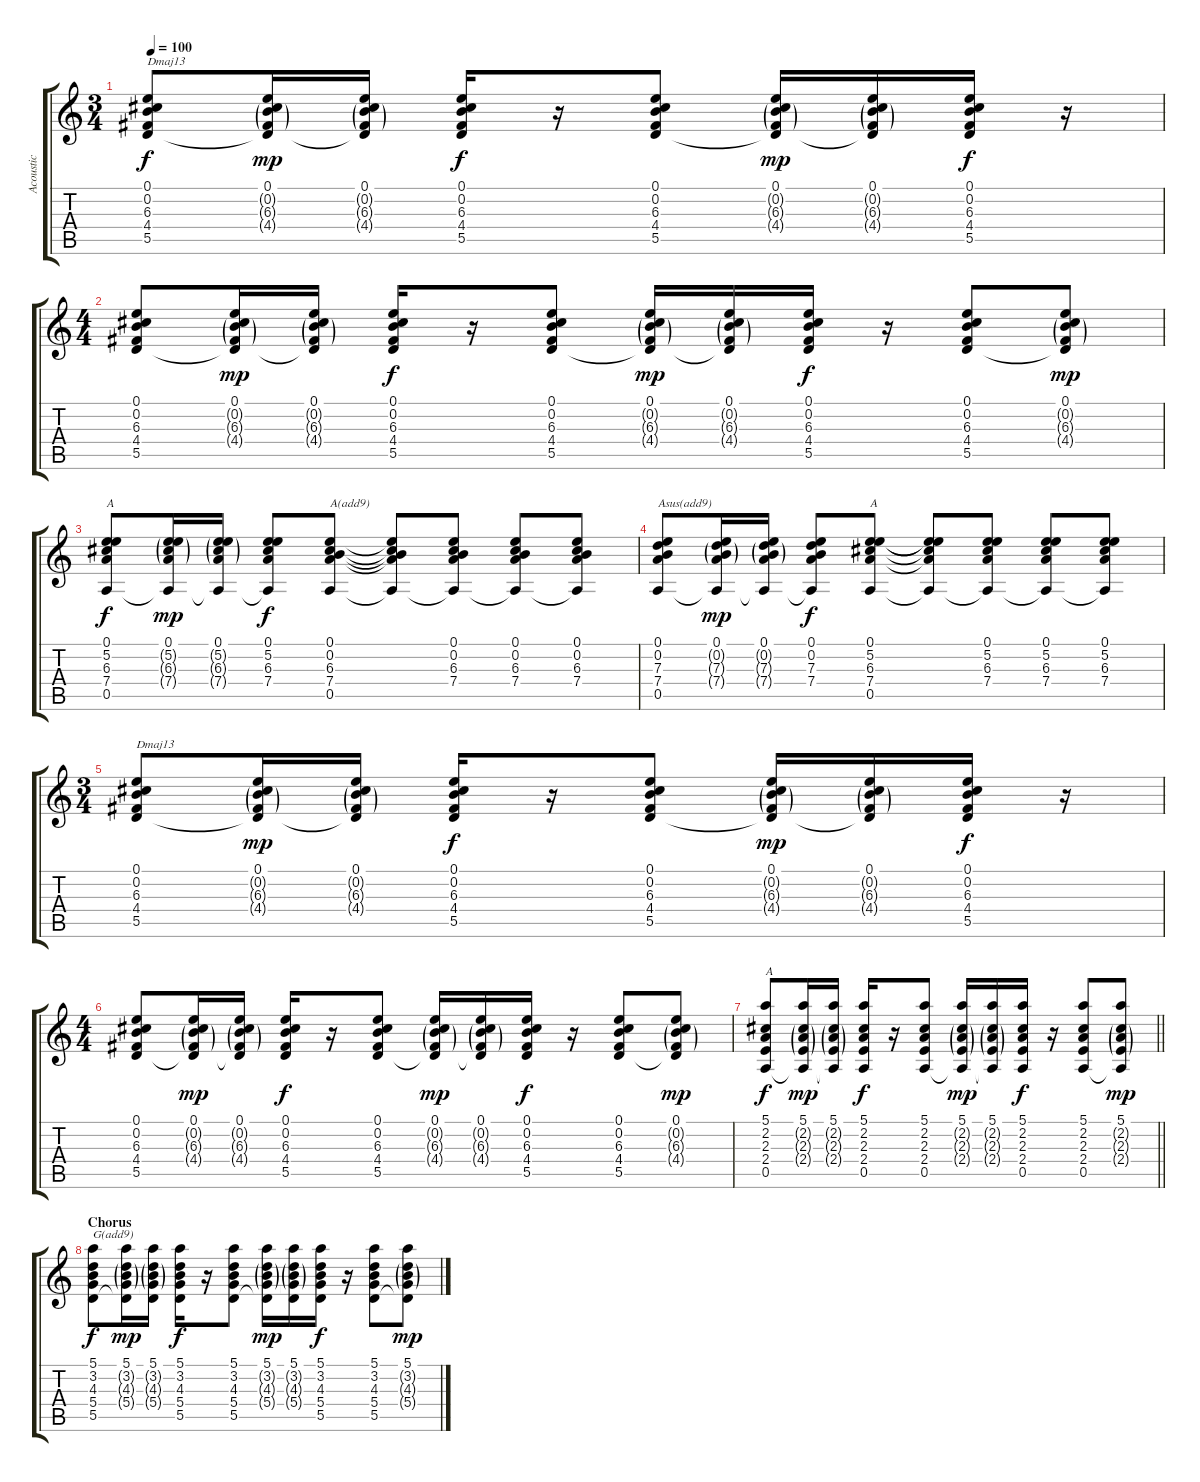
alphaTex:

\track ("Acoustic" "Acoustic") {instrument acousticguitarsteel}
\staff {score tabs}
\tuning (E4 B3 G3 D3 A2 E2) {hide}
\ts (3 4)
\tempo 100
\clef g2
\ks c
(0.1 0.2 6.3 4.4 5.5).8{txt "Dmaj13" dy f} (0.1 0.2{g} 6.3{g} 4.4{g} 5.5{t}).16{dy mp} (0.1 0.2{g} 6.3{g} 4.4{g} 5.5{t}).16 (0.1 0.2 6.3 4.4 5.5).16{dy f} r.16 (0.1 0.2 6.3 4.4 5.5).8 (0.1 0.2{g} 6.3{g} 4.4{g} 5.5{t}).16{dy mp} (0.1 0.2{g} 6.3{g} 4.4{g} 5.5{t}).16 (0.1 0.2 6.3 4.4 5.5).16{dy f} r.16 |
\ts (4 4)
(0.1 0.2 6.3 4.4 5.5).8 (0.1 0.2{g} 6.3{g} 4.4{g} 5.5{t}).16{dy mp} (0.1 0.2{g} 6.3{g} 4.4{g} 5.5{t}).16 (0.1 0.2 6.3 4.4 5.5).16{dy f} r.16 (0.1 0.2 6.3 4.4 5.5).8 (0.1 0.2{g} 6.3{g} 4.4{g} 5.5{t}).16{dy mp} (0.1 0.2{g} 6.3{g} 4.4{g} 5.5{t}).16 (0.1 0.2 6.3 4.4 5.5).16{dy f} r.16 (0.1 0.2 6.3 4.4 5.5).8 (0.1 0.2{g} 6.3{g} 4.4{g} 5.5{t}).8{dy mp} |
(0.1 5.2 6.3 7.4 0.5).8{txt "A" dy f} (0.1 5.2{g} 6.3{g} 7.4{g} 0.5{t}).16{dy mp} (0.1 5.2{g} 6.3{g} 7.4{g} 0.5{t}).16 (0.1 5.2 6.3 7.4 0.5{t}).8{dy f} (0.1 0.2 6.3 7.4 0.5).8{txt "A(add9)"} (0.1{t} 0.2{t} 6.3{t} 7.4{t} 0.5{t}).8 (0.1 0.2 6.3 7.4 0.5{t}).8 (0.1 0.2 6.3 7.4 0.5{t}).8 (0.1 0.2 6.3 7.4 0.5{t}).8 |
(0.1 0.2 7.3 7.4 0.5).8{txt "Asus(add9)"} (0.1 0.2{g} 7.3{g} 7.4{g} 0.5{t}).16{dy mp} (0.1 0.2{g} 7.3{g} 7.4{g} 0.5{t}).16 (0.1 0.2 7.3 7.4 0.5{t}).8{dy f} (0.1 5.2 6.3 7.4 0.5).8{txt "A"} (0.1{t} 5.2{t} 6.3{t} 7.4{t} 0.5{t}).8 (0.1 5.2 6.3 7.4 0.5{t}).8 (0.1 5.2 6.3 7.4 0.5{t}).8 (0.1 5.2 6.3 7.4 0.5{t}).8 |
\ts (3 4)
(0.1 0.2 6.3 4.4 5.5).8{txt "Dmaj13"} (0.1 0.2{g} 6.3{g} 4.4{g} 5.5{t}).16{dy mp} (0.1 0.2{g} 6.3{g} 4.4{g} 5.5{t}).16 (0.1 0.2 6.3 4.4 5.5).16{dy f} r.16 (0.1 0.2 6.3 4.4 5.5).8 (0.1 0.2{g} 6.3{g} 4.4{g} 5.5{t}).16{dy mp} (0.1 0.2{g} 6.3{g} 4.4{g} 5.5{t}).16 (0.1 0.2 6.3 4.4 5.5).16{dy f} r.16 |
\ts (4 4)
(0.1 0.2 6.3 4.4 5.5).8 (0.1 0.2{g} 6.3{g} 4.4{g} 5.5{t}).16{dy mp} (0.1 0.2{g} 6.3{g} 4.4{g} 5.5{t}).16 (0.1 0.2 6.3 4.4 5.5).16{dy f} r.16 (0.1 0.2 6.3 4.4 5.5).8 (0.1 0.2{g} 6.3{g} 4.4{g} 5.5{t}).16{dy mp} (0.1 0.2{g} 6.3{g} 4.4{g} 5.5{t}).16 (0.1 0.2 6.3 4.4 5.5).16{dy f} r.16 (0.1 0.2 6.3 4.4 5.5).8 (0.1 0.2{g} 6.3{g} 4.4{g} 5.5{t}).8{dy mp} |
\barLineRight lightlight
(5.1 2.2 2.3 2.4 0.5).8{txt "A" dy f} (5.1 2.2{g} 2.3{g} 2.4{g} 0.5{t}).16{dy mp} (5.1 2.2{g} 2.3{g} 2.4{g} 0.5{t}).16 (5.1 2.2 2.3 2.4 0.5).16{dy f} r.16 (5.1 2.2 2.3 2.4 0.5).8 (5.1 2.2{g} 2.3{g} 2.4{g} 0.5{t}).16{dy mp} (5.1 2.2{g} 2.3{g} 2.4{g} 0.5{t}).16 (5.1 2.2 2.3 2.4 0.5).16{dy f} r.16 (5.1 2.2 2.3 2.4 0.5).8 (5.1 2.2{g} 2.3{g} 2.4{g} 0.5{t}).8{dy mp} |
\section ("" "Chorus")
(5.1 3.2 4.3 5.4 5.5).8{txt "G(add9)" dy f} (5.1 3.2{g} 4.3{g} 5.4{g} 5.5{t}).16{dy mp} (5.1 3.2{g} 4.3{g} 5.4{g} 5.5{t}).16 (5.1 3.2 4.3 5.4 5.5).16{dy f} r.16 (5.1 3.2 4.3 5.4 5.5).8 (5.1 3.2{g} 4.3{g} 5.4{g} 5.5{t}).16{dy mp} (5.1 3.2{g} 4.3{g} 5.4{g} 5.5{t}).16 (5.1 3.2 4.3 5.4 5.5).16{dy f} r.16 (5.1 3.2 4.3 5.4 5.5).8 (5.1 3.2{g} 4.3{g} 5.4{g} 5.5{t}).8{dy mp}
